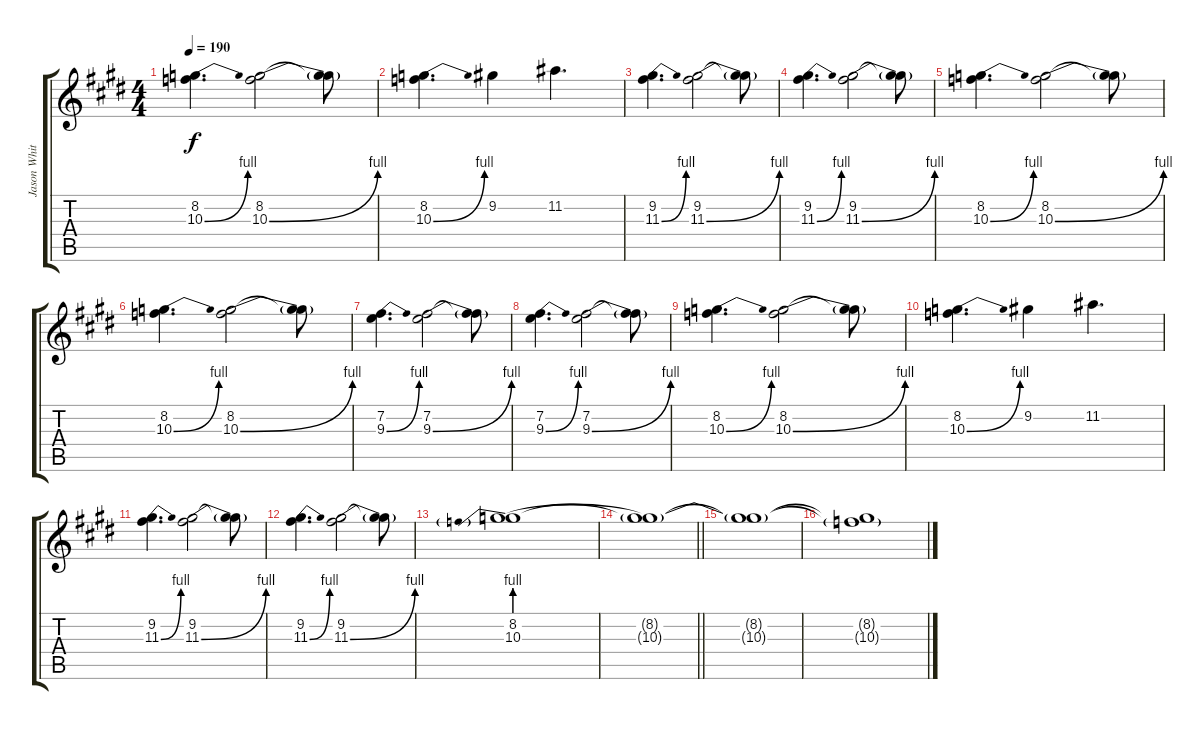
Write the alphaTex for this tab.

\track ("Jason White (Lead Guitar)" "Jason Whit") {instrument distortionguitar}
\staff {score tabs}
\tuning (E4 B3 G3 D3 A2 E2) {hide}
\ts (4 4)
\tempo 190
\clef g2
\ks e
(8.2 10.3{be (bend 0 0 60 4)}).4{d dy f} (8.2 10.3{be (bend 0 0 60 4)}).2 (8.2{t} 10.3{t}).8 |
(8.2 10.3{be (bend 0 0 60 4)}).4{d} 9.2.4 11.2.4{d} |
(9.2 11.3{be (bend 0 0 60 4)}).4{d} (9.2 11.3{be (bend 0 0 60 4)}).2 (9.2{t} 11.3{t}).8 |
(9.2 11.3{be (bend 0 0 60 4)}).4{d} (9.2 11.3{be (bend 0 0 60 4)}).2 (9.2{t} 11.3{t}).8 |
(8.2 10.3{be (bend 0 0 60 4)}).4{d} (8.2 10.3{be (bend 0 0 60 4)}).2 (8.2{t} 10.3{t}).8 |
(8.2 10.3{be (bend 0 0 60 4)}).4{d} (8.2 10.3{be (bend 0 0 60 4)}).2 (8.2{t} 10.3{t}).8 |
(7.2 9.3{be (bend 0 0 60 4)}).4{d} (7.2 9.3{be (bend 0 0 60 4)}).2 (7.2{t} 9.3{t}).8 |
(7.2 9.3{be (bend 0 0 60 4)}).4{d} (7.2 9.3{be (bend 0 0 60 4)}).2 (7.2{t} 9.3{t}).8 |
(8.2 10.3{be (bend 0 0 60 4)}).4{d} (8.2 10.3{be (bend 0 0 60 4)}).2 (8.2{t} 10.3{t}).8 |
(8.2 10.3{be (bend 0 0 60 4)}).4{d} 9.2.4 11.2.4{d} |
(9.2 11.3{be (bend 0 0 60 4)}).4{d} (9.2 11.3{be (bend 0 0 60 4)}).2 (9.2{t} 11.3{t}).8 |
(9.2 11.3{be (bend 0 0 60 4)}).4{d} (9.2 11.3{be (bend 0 0 60 4)}).2 (9.2{t} 11.3{t}).8 |
(8.2 10.3{be (prebend 0 4 60 4)}).1 |
\barLineRight lightlight
(8.2{t} 10.3{t}).1 |
(8.2{t} 10.3{t}).1 |
(8.2{t} 10.3{t}).1
